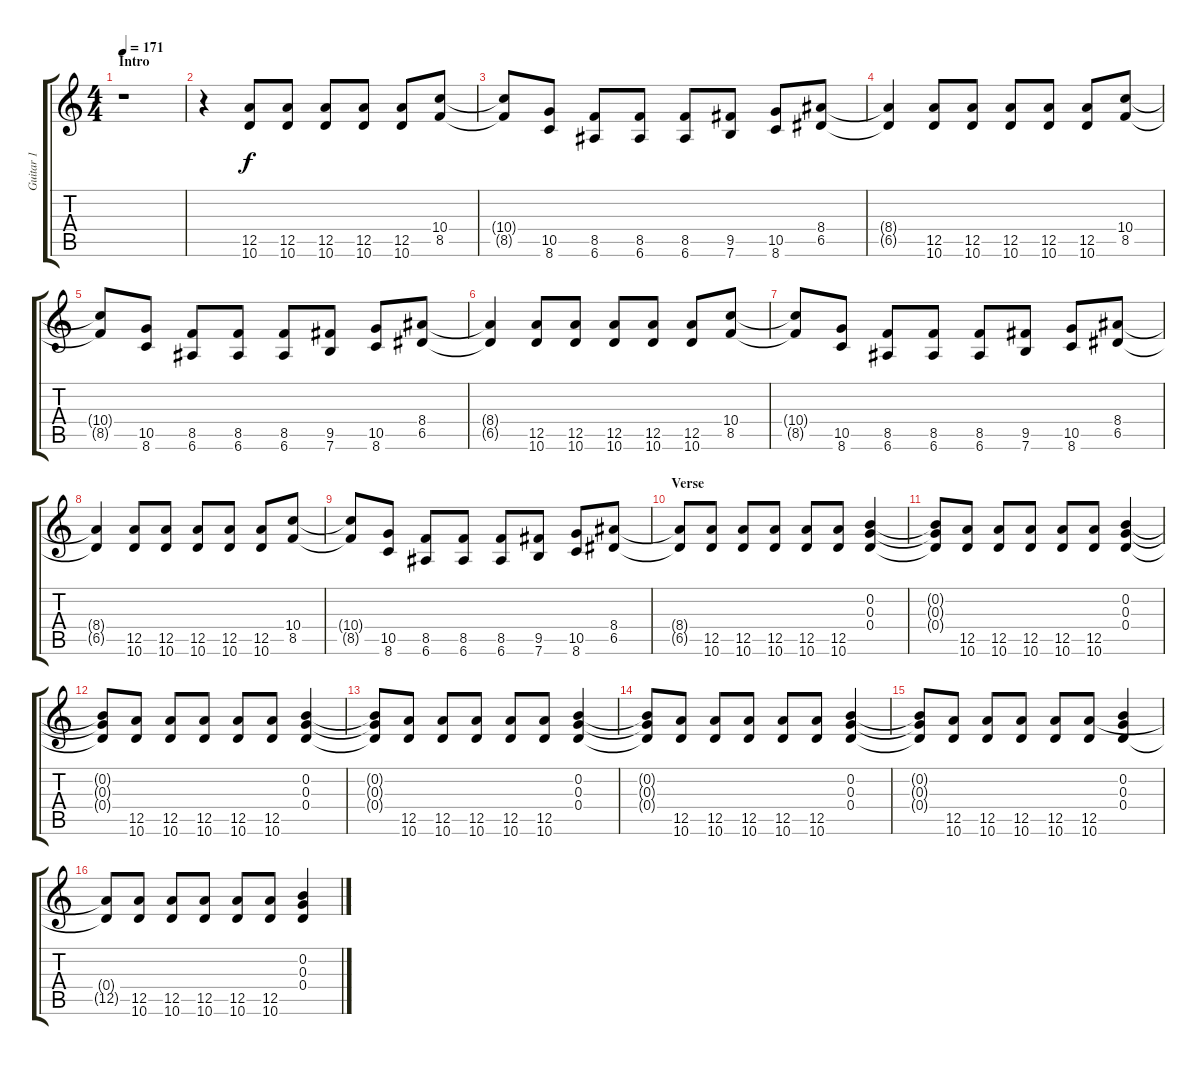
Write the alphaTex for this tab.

\track ("Guitar 1" "Guitar 1") {instrument distortionguitar}
\staff {score tabs}
\tuning (E4 B3 G3 D3 A2 E2) {hide}
\ts (4 4)
\section ("" "Intro")
\tempo 171
\clef g2
\ks c
r.1{dy f instrument distortionguitar} |
r.4 (12.5 10.6).8 (12.5 10.6).8 (12.5 10.6).8 (12.5 10.6).8 (12.5 10.6).8 (10.4 8.5).8 |
(10.4{t} 8.5{t}).8 (10.5 8.6).8 (8.5 6.6).8 (8.5 6.6).8 (8.5 6.6).8 (9.5 7.6).8 (10.5 8.6).8 (8.4 6.5).8 |
(8.4{t} 6.5{t}).4 (12.5 10.6).8 (12.5 10.6).8 (12.5 10.6).8 (12.5 10.6).8 (12.5 10.6).8 (10.4 8.5).8 |
(10.4{t} 8.5{t}).8 (10.5 8.6).8 (8.5 6.6).8 (8.5 6.6).8 (8.5 6.6).8 (9.5 7.6).8 (10.5 8.6).8 (8.4 6.5).8 |
(8.4{t} 6.5{t}).4 (12.5 10.6).8 (12.5 10.6).8 (12.5 10.6).8 (12.5 10.6).8 (12.5 10.6).8 (10.4 8.5).8 |
(10.4{t} 8.5{t}).8 (10.5 8.6).8 (8.5 6.6).8 (8.5 6.6).8 (8.5 6.6).8 (9.5 7.6).8 (10.5 8.6).8 (8.4 6.5).8 |
(8.4{t} 6.5{t}).4 (12.5 10.6).8 (12.5 10.6).8 (12.5 10.6).8 (12.5 10.6).8 (12.5 10.6).8 (10.4 8.5).8 |
(10.4{t} 8.5{t}).8 (10.5 8.6).8 (8.5 6.6).8 (8.5 6.6).8 (8.5 6.6).8 (9.5 7.6).8 (10.5 8.6).8 (8.4 6.5).8 |
\section ("" "Verse")
(8.4{t} 6.5{t}).8 (12.5 10.6).8 (12.5 10.6).8 (12.5 10.6).8 (12.5 10.6).8 (12.5 10.6).8 (0.2 0.3 0.4).4 |
(0.2{t} 0.3{t} 0.4{t}).8 (12.5 10.6).8 (12.5 10.6).8 (12.5 10.6).8 (12.5 10.6).8 (12.5 10.6).8 (0.2 0.3 0.4).4 |
(0.2{t} 0.3{t} 0.4{t}).8 (12.5 10.6).8 (12.5 10.6).8 (12.5 10.6).8 (12.5 10.6).8 (12.5 10.6).8 (0.2 0.3 0.4).4 |
(0.2{t} 0.3{t} 0.4{t}).8 (12.5 10.6).8 (12.5 10.6).8 (12.5 10.6).8 (12.5 10.6).8 (12.5 10.6).8 (0.2 0.3 0.4).4 |
(0.2{t} 0.3{t} 0.4{t}).8 (12.5 10.6).8 (12.5 10.6).8 (12.5 10.6).8 (12.5 10.6).8 (12.5 10.6).8 (0.2 0.3 0.4).4 |
(0.2{t} 0.3{t} 0.4{t}).8 (12.5 10.6).8 (12.5 10.6).8 (12.5 10.6).8 (12.5 10.6).8 (12.5 10.6).8 (0.2 0.3 0.4).4 |
(0.4{t} 12.5{t}).8 (12.5 10.6).8 (12.5 10.6).8 (12.5 10.6).8 (12.5 10.6).8 (12.5 10.6).8 (0.2 0.3 0.4).4
